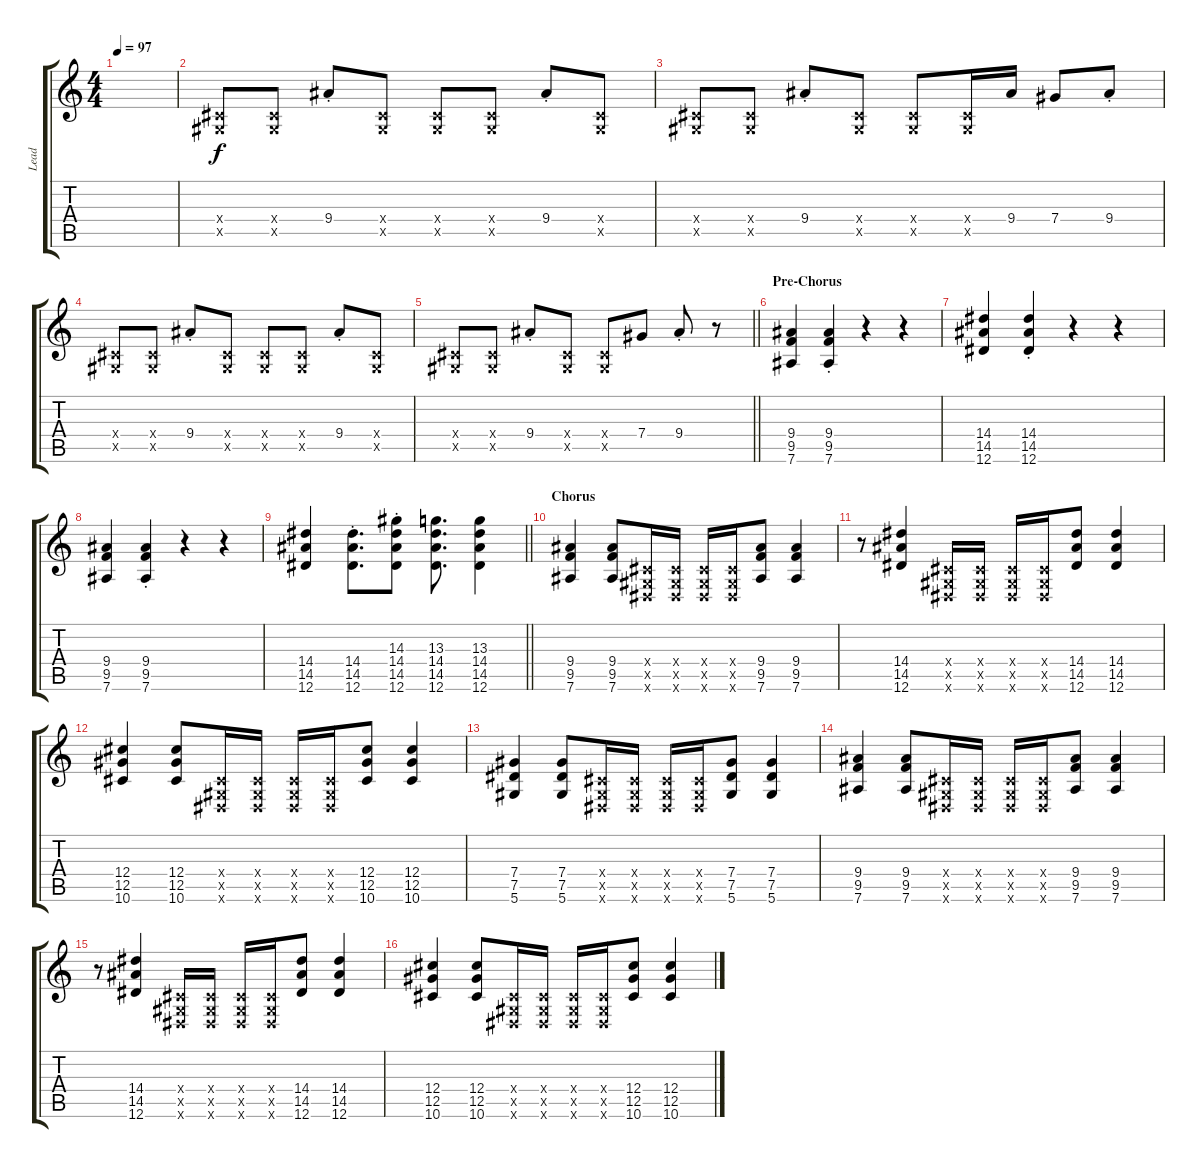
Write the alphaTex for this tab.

\track ("Lead" "Lead") {instrument overdrivenguitar}
\staff {score tabs}
\tuning (Eb4 Bb3 Gb3 Db3 Ab2 Eb2) {hide}
\ts (4 4)
\tempo 97
\clef g2
\ks c
|
(0.4{x} 0.5{x}).8 (0.4{x} 0.5{x}).8 9.4{st}.8 (0.4{x} 0.5{x}).8 (0.4{x} 0.5{x}).8 (0.4{x} 0.5{x}).8 9.4{st}.8 (0.4{x} 0.5{x}).8 |
(0.4{x} 0.5{x}).8 (0.4{x} 0.5{x}).8 9.4{st}.8 (0.4{x} 0.5{x}).8 (0.4{x} 0.5{x}).8 (0.4{x} 0.5{x}).16 9.4.16 7.4.8 9.4{st}.8 |
(0.4{x} 0.5{x}).8 (0.4{x} 0.5{x}).8 9.4{st}.8 (0.4{x} 0.5{x}).8 (0.4{x} 0.5{x}).8 (0.4{x} 0.5{x}).8 9.4{st}.8 (0.4{x} 0.5{x}).8 |
\barLineRight lightlight
(0.4{x} 0.5{x}).8 (0.4{x} 0.5{x}).8 9.4{st}.8 (0.4{x} 0.5{x}).8 (0.4{x} 0.5{x}).8 7.4.8 9.4{st}.8 r.8 |
\section ("" "Pre-Chorus")
(9.4 9.5 7.6).4 (9.4{st} 9.5{st} 7.6{st}).4 r.4 r.4 |
(14.4 14.5 12.6).4 (14.4{st} 14.5{st} 12.6{st}).4 r.4 r.4 |
(9.4 9.5 7.6).4 (9.4{st} 9.5{st} 7.6{st}).4 r.4 r.4 |
\barLineRight lightlight
(14.4 14.5 12.6).4 (14.4{st} 14.5{st} 12.6{st}).8{d} (14.3{st} 14.4{st} 14.5{st} 12.6{st}).8 (13.3 14.4 14.5 12.6).8{d} (13.3 14.4 14.5 12.6).4 |
\section ("" "Chorus")
(9.4 9.5 7.6).4 (9.4 9.5 7.6).8 (0.4{x} 0.5{x} 0.6{x}).16 (0.4{x} 0.5{x} 0.6{x}).16 (0.4{x} 0.5{x} 0.6{x}).16 (0.4{x} 0.5{x} 0.6{x}).16 (9.4 9.5 7.6).8 (9.4 9.5 7.6).4 |
r.8 (14.4 14.5 12.6).4 (0.4{x} 0.5{x} 0.6{x}).16 (0.4{x} 0.5{x} 0.6{x}).16 (0.4{x} 0.5{x} 0.6{x}).16 (0.4{x} 0.5{x} 0.6{x}).16 (14.4 14.5 12.6).8 (14.4 14.5 12.6).4 |
(12.4 12.5 10.6).4 (12.4 12.5 10.6).8 (0.4{x} 0.5{x} 0.6{x}).16 (0.4{x} 0.5{x} 0.6{x}).16 (0.4{x} 0.5{x} 0.6{x}).16 (0.4{x} 0.5{x} 0.6{x}).16 (12.4 12.5 10.6).8 (12.4 12.5 10.6).4 |
(7.4 7.5 5.6).4 (7.4 7.5 5.6).8 (0.4{x} 0.5{x} 0.6{x}).16 (0.4{x} 0.5{x} 0.6{x}).16 (0.4{x} 0.5{x} 0.6{x}).16 (0.4{x} 0.5{x} 0.6{x}).16 (7.4 7.5 5.6).8 (7.4 7.5 5.6).4 |
(9.4 9.5 7.6).4 (9.4 9.5 7.6).8 (0.4{x} 0.5{x} 0.6{x}).16 (0.4{x} 0.5{x} 0.6{x}).16 (0.4{x} 0.5{x} 0.6{x}).16 (0.4{x} 0.5{x} 0.6{x}).16 (9.4 9.5 7.6).8 (9.4 9.5 7.6).4 |
r.8 (14.4 14.5 12.6).4 (0.4{x} 0.5{x} 0.6{x}).16 (0.4{x} 0.5{x} 0.6{x}).16 (0.4{x} 0.5{x} 0.6{x}).16 (0.4{x} 0.5{x} 0.6{x}).16 (14.4 14.5 12.6).8 (14.4 14.5 12.6).4 |
(12.4 12.5 10.6).4 (12.4 12.5 10.6).8 (0.4{x} 0.5{x} 0.6{x}).16 (0.4{x} 0.5{x} 0.6{x}).16 (0.4{x} 0.5{x} 0.6{x}).16 (0.4{x} 0.5{x} 0.6{x}).16 (12.4 12.5 10.6).8 (12.4 12.5 10.6).4
